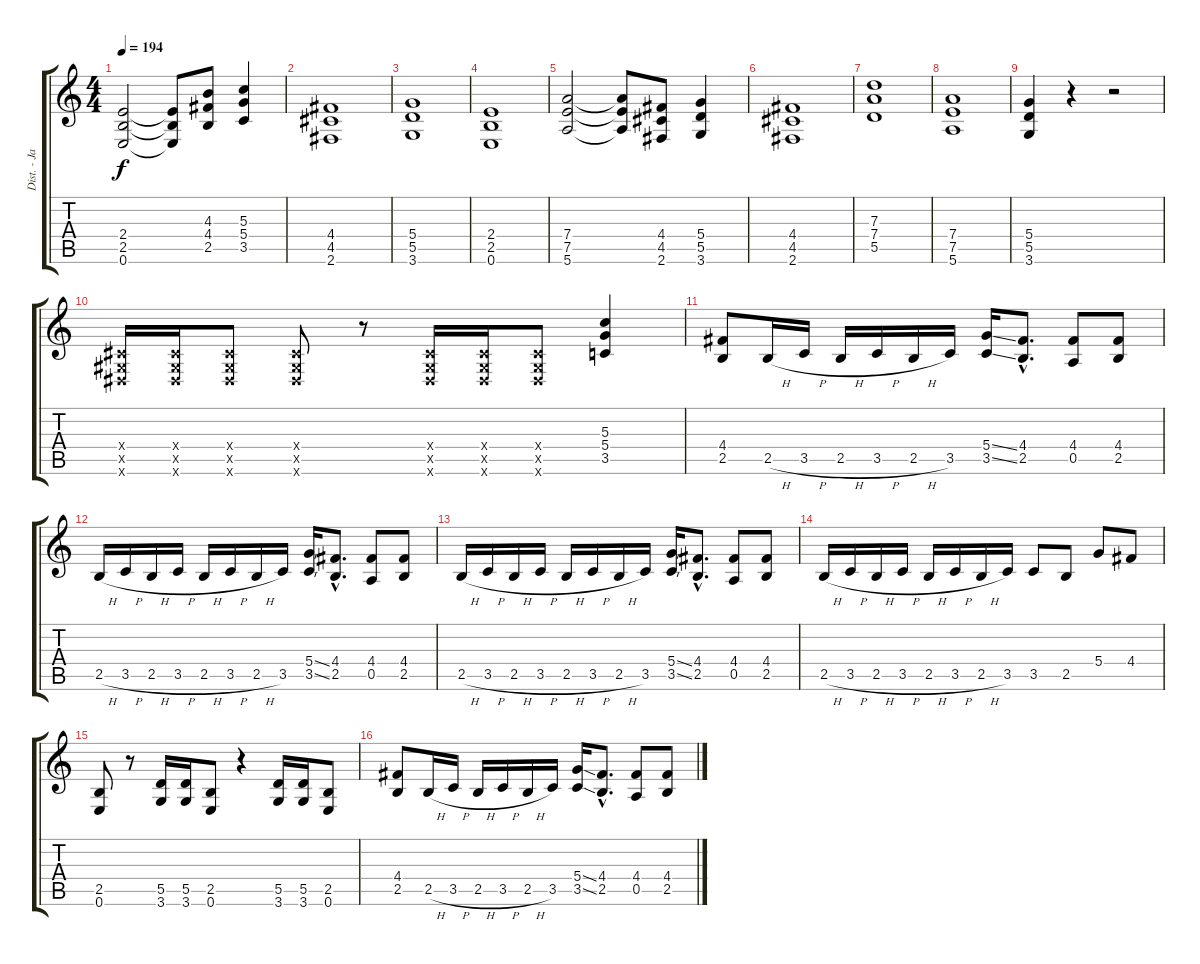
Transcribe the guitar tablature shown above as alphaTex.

\track ("Dist. - James" "Dist. - Ja") {instrument distortionguitar}
\staff {score tabs}
\tuning (E4 B3 G3 D3 A2 E2) {hide}
\ts (4 4)
\tempo 194
\clef g2
\ks c
(2.4 2.5 0.6).2{dy f} (2.4{t} 2.5{t} 0.6{t}).8 (4.3 4.4 2.5).8 (5.3 5.4 3.5).4 |
(4.4 4.5 2.6).1 |
(5.4 5.5 3.6).1 |
(2.4 2.5 0.6).1 |
(7.4 7.5 5.6).2 (7.4{t} 7.5{t} 5.6{t}).8 (4.4 4.5 2.6).8 (5.4 5.5 3.6).4 |
(4.4 4.5 2.6).1 |
(7.3 7.4 5.5).1 |
(7.4 7.5 5.6).1 |
(5.4 5.5 3.6).4 r.4 r.2 |
(-1.4{x} -1.5{x} -1.6{x}).16 (-1.4{x} -1.5{x} -1.6{x}).16 (-1.4{x} -1.5{x} -1.6{x}).8 (-1.4{x} -1.5{x} -1.6{x}).8 r.8 (-1.4{x} -1.5{x} -1.6{x}).16 (-1.4{x} -1.5{x} -1.6{x}).16 (-1.4{x} -1.5{x} -1.6{x}).8 (5.3 5.4 3.5).4 |
(4.4 2.5).8 2.5{h}.16 3.5{h}.16 2.5{h}.16 3.5{h}.16 2.5{h}.16 3.5.16 (5.4{ss} 3.5{ss}).16 (4.4{hac} 2.5{hac}).8{d} (4.4 0.5).8 (4.4 2.5).8 |
2.5{h}.16 3.5{h}.16 2.5{h}.16 3.5{h}.16 2.5{h}.16 3.5{h}.16 2.5{h}.16 3.5.16 (5.4{ss} 3.5{ss}).16 (4.4{hac} 2.5{hac}).8{d} (4.4 0.5).8 (4.4 2.5).8 |
2.5{h}.16 3.5{h}.16 2.5{h}.16 3.5{h}.16 2.5{h}.16 3.5{h}.16 2.5{h}.16 3.5.16 (5.4{ss} 3.5{ss}).16 (4.4{hac} 2.5{hac}).8{d} (4.4 0.5).8 (4.4 2.5).8 |
2.5{h}.16 3.5{h}.16 2.5{h}.16 3.5{h}.16 2.5{h}.16 3.5{h}.16 2.5{h}.16 3.5.16 3.5.8 2.5.8 5.4.8 4.4.8 |
(2.5 0.6).8 r.8 (5.5 3.6).16 (5.5 3.6).16 (2.5 0.6).8 r.4 (5.5 3.6).16 (5.5 3.6).16 (2.5 0.6).8 |
(4.4 2.5).8 2.5{h}.16 3.5{h}.16 2.5{h}.16 3.5{h}.16 2.5{h}.16 3.5.16 (5.4{ss} 3.5{ss}).16 (4.4{hac} 2.5{hac}).8{d} (4.4 0.5).8 (4.4 2.5).8
